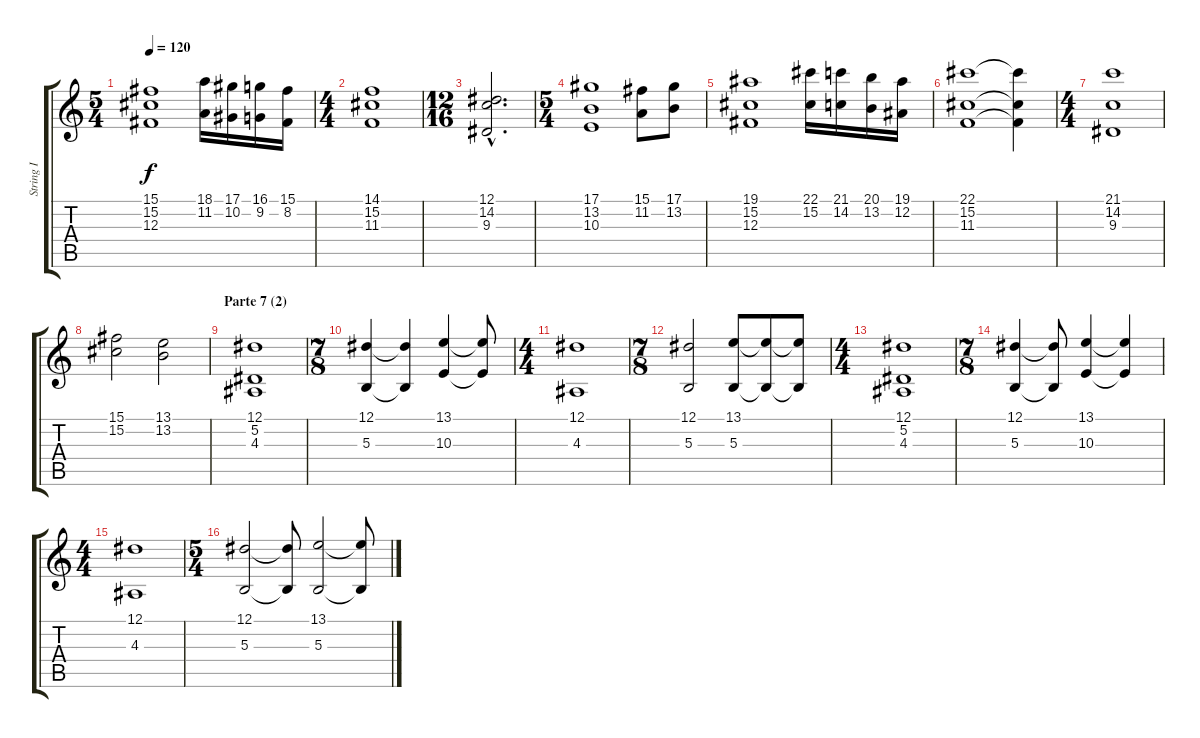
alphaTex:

\track ("String I" "String I") {instrument stringensemble1}
\staff {score tabs}
\tuning (Eb4 Bb3 Gb3 Db3 Ab2 Eb2) {hide}
\ts (5 4)
\tempo 120
\clef g2
\ks c
(15.1 15.2 12.3).1{dy f} (18.1 11.2).16 (17.1 10.2).16 (16.1 9.2).16 (15.1 8.2).16 |
\ts (4 4)
(14.1 15.2 11.3).1 |
\ts (12 16)
(12.1{hac} 14.2{hac} 9.3{hac}).2{d} |
\ts (5 4)
(17.1 13.2 10.3).1{instrument stringensemble1} (15.1 11.2).8 (17.1 13.2).8 |
(19.1 15.2 12.3).1 (22.1 15.2).16 (21.1 14.2).16 (20.1 13.2).16 (19.1 12.2).16 |
(22.1 15.2 11.3).1 (22.1{t} 15.2{t} 11.3{t}).4 |
\ts (4 4)
(21.1 14.2 9.3).1 |
(15.1 15.2).2 (13.1 13.2).2 |
\section ("" "Parte 7 (2)")
(12.1 5.2 4.3).1 |
\ts (7 8)
(12.1 5.3).4 (12.1{t} 5.3{t}).4 (13.1 10.3).4 (13.1{t} 10.3{t}).8 |
\ts (4 4)
(12.1 4.3).1 |
\ts (7 8)
(12.1 5.3).2 (13.1 5.3).8 (13.1{t} 5.3{t}).8 (13.1{t} 5.3{t}).8 |
\ts (4 4)
(12.1 5.2 4.3).1 |
\ts (7 8)
(12.1 5.3).4 (12.1{t} 5.3{t}).8 (13.1 10.3).4 (13.1{t} 10.3{t}).4 |
\ts (4 4)
(12.1 4.3).1 |
\ts (5 4)
(12.1 5.3).2 (12.1{t} 5.3{t}).8 (13.1 5.3).2 (13.1{t} 5.3{t}).8
